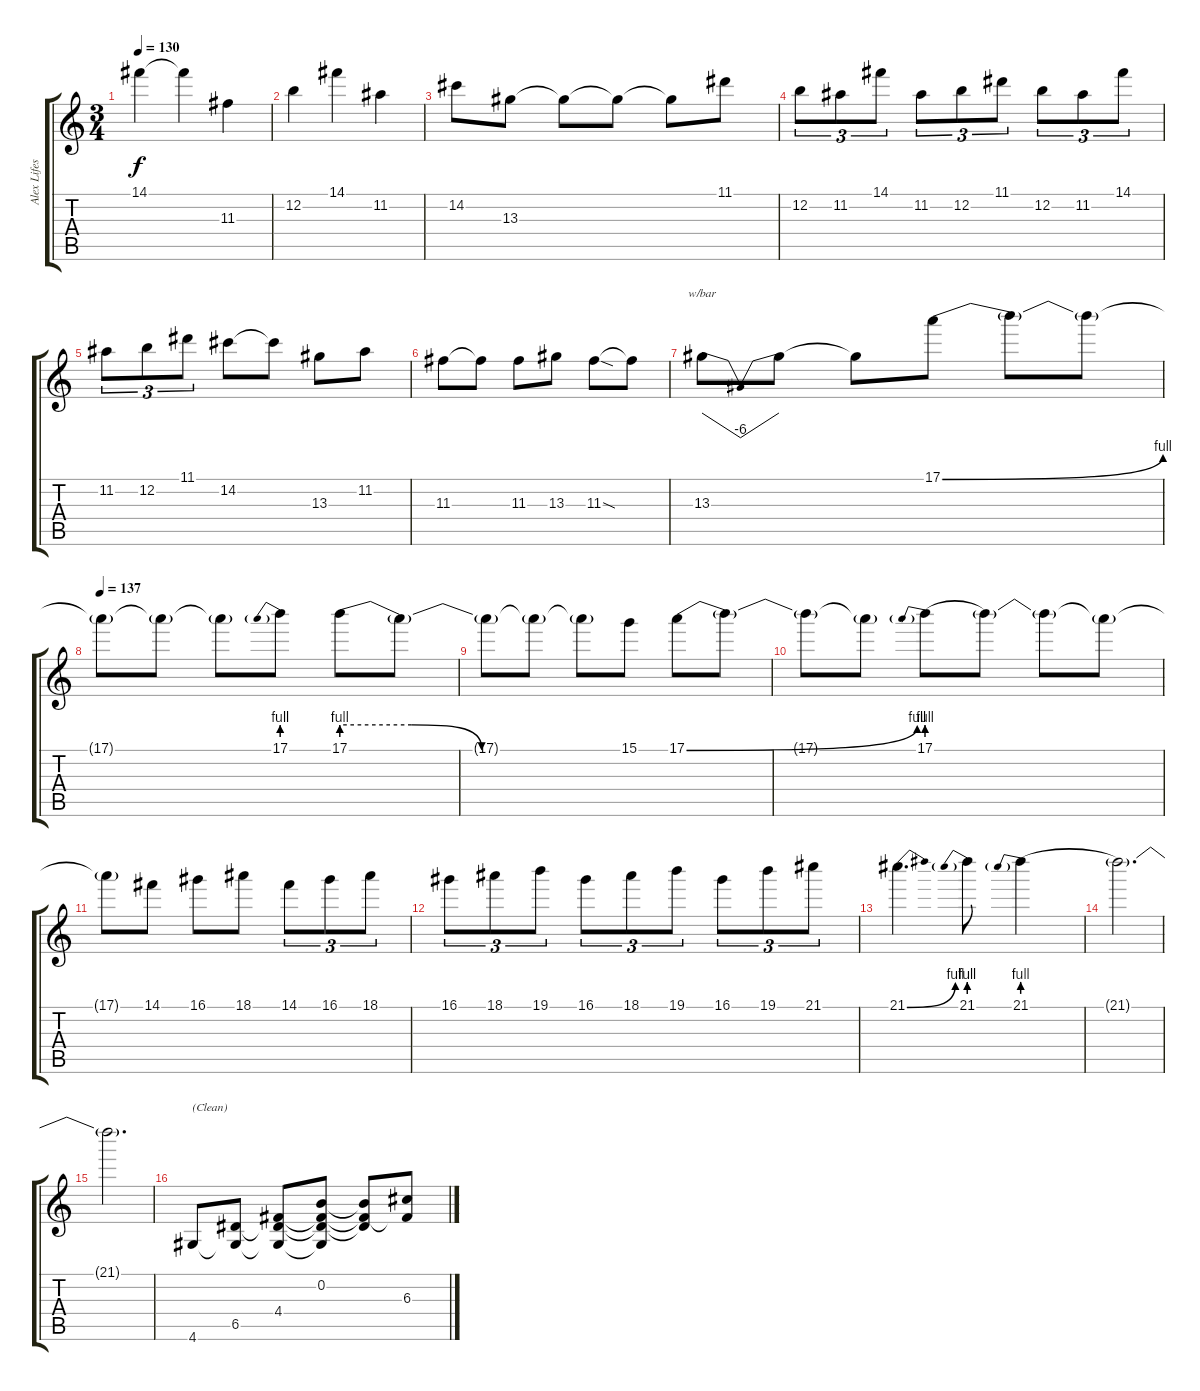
\track ("Alex Lifeson" "Alex Lifes") {mute instrument overdrivenguitar}
\staff {score tabs}
\tuning (E4 B3 G3 D3 A2 E2) {hide}
\ts (3 4)
\tempo 130
\clef g2
\ks c
14.1.4{dy f} 14.1{t}.4 11.3.4 |
12.2.4 14.1.4 11.2.4 |
14.2.8 13.3.8 13.3{t}.8 13.3{t}.8 13.3{t}.8 11.1.8 |
12.2.8{tu (3 2)} 11.2.8{tu (3 2)} 14.1.8{tu (3 2)} 11.2.8{tu (3 2)} 12.2.8{tu (3 2)} 11.1.8{tu (3 2)} 12.2.8{tu (3 2)} 11.2.8{tu (3 2)} 14.1.8{tu (3 2)} |
11.2.8{tu (3 2)} 12.2.8{tu (3 2)} 11.1.8{tu (3 2)} 14.2.8 14.2{t}.8 13.3.8 11.2.8 |
11.3.8 11.3{t}.8 11.3.8 13.3.8 11.3{sod}.8 11.3{t}.8 |
13.3.8{tbe (dip default 0 0 46 -24 60 0)} 13.3{t}.8 13.3{t}.8 17.1{be (bend 0 0 60 4)}.8 17.1{t}.8 17.1{t}.8 |
\tempo 137
17.1{t}.8 17.1{t}.8 17.1{t}.8 17.1{be (prebend 0 4 60 4)}.8 17.1{be (custom 0 4 15 4 30 0 60 0)}.8 17.1{t}.8 |
17.1{t}.8 17.1{t}.8 17.1{t}.8 15.1.8 17.1{be (bend 0 0 60 4)}.8 17.1{t}.8 |
17.1{t}.8 17.1{t}.8 17.1{be (prebend 0 4 60 4)}.8 17.1{t}.8 17.1{t}.8 17.1{t}.8 |
17.1{t}.8 14.1.8 16.1.8 18.1.8 14.1.8{tu (3 2)} 16.1.8{tu (3 2)} 18.1.8{tu (3 2)} |
16.1.8{tu (3 2)} 18.1.8{tu (3 2)} 19.1.8{tu (3 2)} 16.1.8{tu (3 2)} 18.1.8{tu (3 2)} 19.1.8{tu (3 2)} 16.1.8{tu (3 2)} 19.1.8{tu (3 2)} 21.1.8{tu (3 2)} |
21.1{be (bend 0 0 60 4)}.4{d} 21.1{be (prebend 0 4 60 4)}.8 21.1{be (prebend 0 4 60 4)}.4 |
21.1{t}.2{d} |
21.1{t}.2{d} |
4.6.8{txt "(Clean)" instrument electricguitarclean} (6.5 4.6{t}).8 (4.4 6.5{t} 4.6{t}).8 (0.2 4.4{t} 6.5{t} 4.6{t}).8 (0.2{t} 4.4{t} 6.5{t}).8 (6.3 4.4{t}).8
